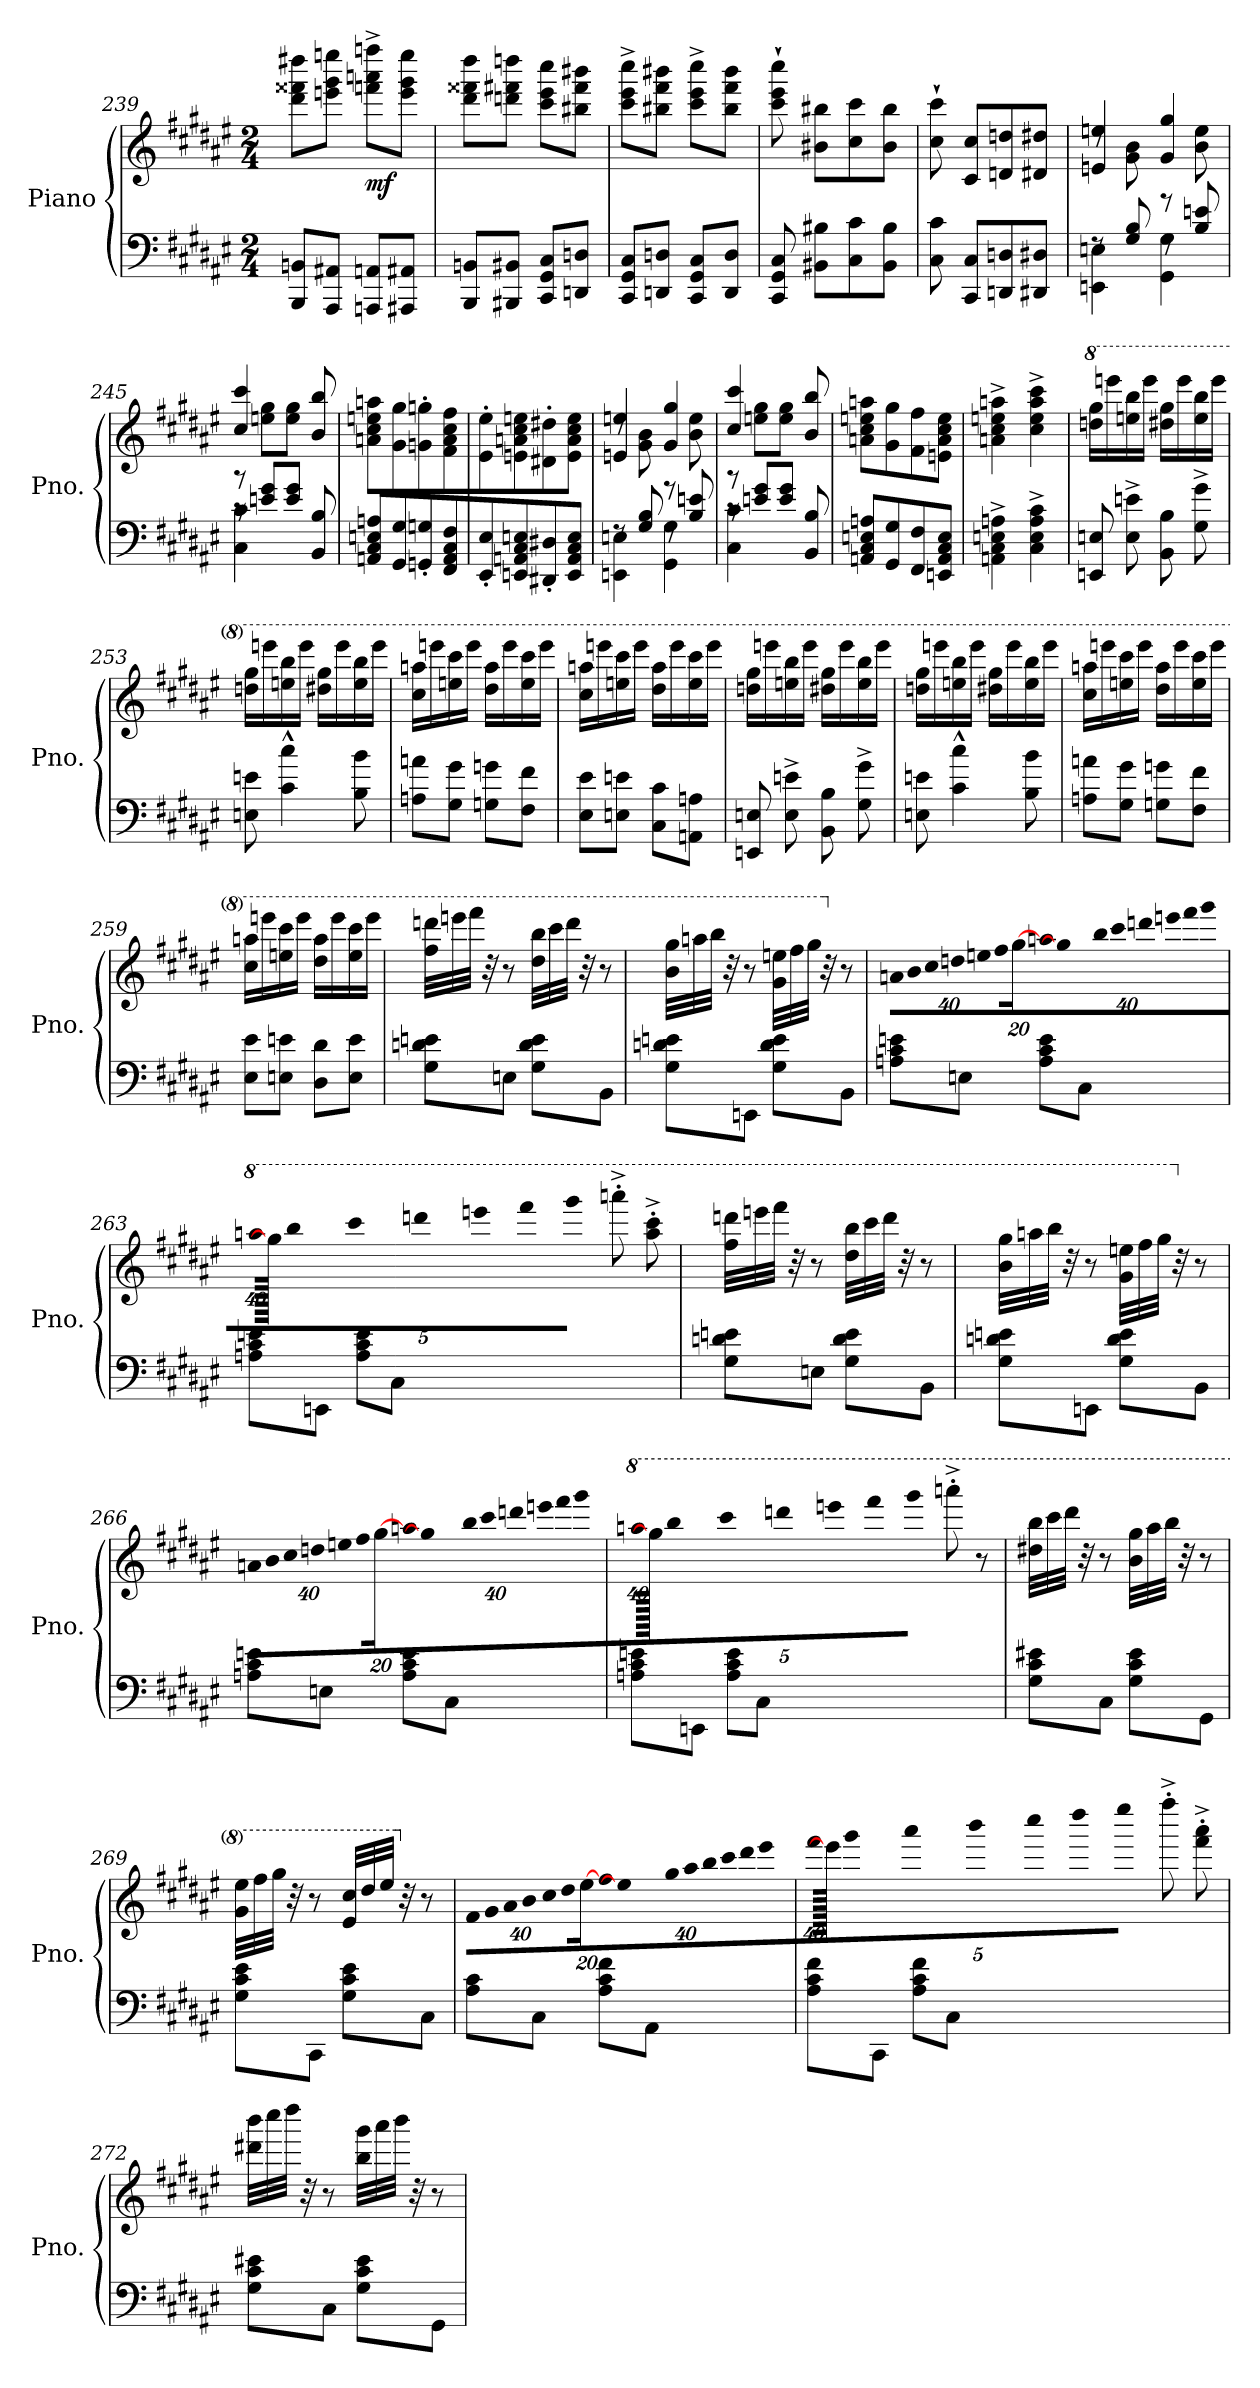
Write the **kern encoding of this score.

**kern	**kern	**dynam
*part1	*part1	*part1
*staff2	*staff1	*staff1/2
*I"Piano	*	*
*I'Pno.	*	*
!!LO:LB:g=z
*clefF4	*clefG2	*
*k[f#c#g#d#a#e#]	*k[f#c#g#d#a#e#]	*
*M2/4	*M2/4	*
=239	=239	=239
8BBB/ 8BBn/L	8ddd#\ 8fff##X\ 8dddd#X\L	.
8AAA#/ 8AA#X/J	8eeen\ 8ggg#\ 8eeeen\J	.
!	!	!LO:DY:b
8AAAn/ 8AAn/L	8fffn\^ 8aaan\^ 8ffffn\^L	mf
8AAA#X/ 8AA#X/J	8eee\ 8ggg#\ 8eeee\J	.
=240	=240	=240
8BBB/ 8BBn/L	8ddd#\ 8fff##X\ 8dddd#\L	.
8BBB#X/ 8BB#X/J	8dddn\ 8fff#X\ 8ddddn\J	.
8CC#/ 8GG#/ 8C#/L	8ccc#\ 8eee#\ 8cccc#\L	.
8DDn/ 8Dn/J	8bb#X\ 8fff#\ 8bbb#X\J	.
=241	=241	=241
8CC#/ 8GG#/ 8C#/L	8ccc#\^ 8eee#\^ 8cccc#\^L	.
8DDn/ 8Dn/J	8bb#X\ 8fff#\ 8bbb#X\J	.
8CC#/ 8GG#/ 8C#/L	8ccc#\^ 8eee#\^ 8cccc#\^L	.
8DD/ 8D/J	8bb#\ 8fff#\ 8bbb#\J	.
=242	=242	=242
8CC#/ 8GG#/ 8C#/	8ccc#\` 8eee#\` 8cccc#\`	.
8BB#X\ 8B#X\L	8b#X\ 8bb#X\L	.
8C#\ 8c#\	8cc#\ 8ccc#\	.
8BB#\ 8B#\J	8b#\ 8bb#\J	.
=243	=243	=243
8C#\ 8c#\	8cc#\` 8ccc#\`	.
8CC#/ 8C#/L	8c#/ 8cc#/L	.
8DDn/ 8Dn/	8dn/ 8ddn/	.
8DD#X/ 8D#X/J	8d#X/ 8dd#X/J	.
=244	=244	=244
*	*MM170	*
*^	*^	*
8rF	4EEn\ 4En\	8rdd	4en/ 4een/	.
8G#/ 8B/	.	8g#\ 8b\	.	.
8rF	4GG#\ 4G#\	8rF	4g#/ 4gg#/	.
8B/ 8en/	.	8b\ 8ee\	.	.
=245	=245	=245	=245	=245
8rc	4C#\ 4c#\	8rA	4cc#/ 4ccc#/	.
8en/ 8g#/L	.	8een\ 8gg#\L	.	.
8e/ 8g#/J	4ryy	8ee\ 8gg#\J	4ryy	.
8BB/ 8B/	.	8b/ 8bb/	.	.
*v	*v	*	*	*
*	*v	*v	*
!!LO:LB:g=z
=246	=246	=246
8AAn/ 8C#/ 8En/ 8An/L	8an\ 8cc#\ 8een\ 8aan\L	.
8GG#/ 8G#/	8g#\ 8gg#\	.
8GGn/' 8Gn/'	8gn\' 8ggn\'	.
8FF#/ 8AA/ 8C#/ 8F#/	8f#\ 8a\ 8cc#\ 8ff#\	.
=247	=247	=247
8EE#/' 8E#/'	8e#\' 8ee#\'	.
8EEn/ 8AAn/ 8C#/ 8En/	8en\ 8an\ 8cc#\ 8een\	.
8DD#X/' 8D#X/'	8d#X\' 8dd#X\'	.
8EE/ 8AA/ 8C#/ 8E/J	8e\ 8a\ 8cc#\ 8ee\J	.
=248	=248	=248
*^	*^	*
8rF	4EEn\ 4En\	8rdd	4en/ 4een/	.
8G#/ 8B/	.	8g#\ 8b\	.	.
8rF	4GG#\ 4G#\	8rF	4g#/ 4gg#/	.
8B/ 8en/	.	8b\ 8ee\	.	.
=249	=249	=249	=249	=249
8rc	4C#\ 4c#\	8rA	4cc#/ 4ccc#/	.
8en/ 8g#/L	.	8een\ 8gg#\L	.	.
8e/ 8g#/J	4ryy	8ee\ 8gg#\J	4ryy	.
8BB/ 8B/	.	8b/ 8bb/	.	.
*v	*v	*	*	*
*	*v	*v	*
=250	=250	=250
8AAn/ 8C#/ 8En/ 8An/L	8an\ 8cc#\ 8een\ 8aan\L	.
8GG#/ 8G#/	8g#\ 8gg#\	.
8FF#/ 8F#/	8f#\ 8ff#\	.
8EEn/ 8AA/ 8C#/ 8E/J	8en\ 8a\ 8cc#\ 8ee\J	.
=251	=251	=251
4AAn\^ 4C#\^ 4En\^ 4An\^	4an\^ 4cc#\^ 4een\^ 4aan\^	.
4C#\^ 4E\^ 4A\^ 4c#\^	4cc#\^ 4ee\^ 4aa\^ 4ccc#\^	.
=252	=252	=252
*	*8va	*
*	*MM164	*
8EEn/ 8En/	16dddn\ 16ggg#\LL	.
.	16eeeen\	.
8E\^ 8en\^	16eeen\ 16bbb\	.
.	16eeee\JJ	.
8BB\ 8B\	16ddd#X\ 16ggg#\LL	.
.	16eeee\	.
8G#\^ 8g#\^	16eee\ 16bbb\	.
.	16eeee\JJ	.
!!LO:LB:g=z
=253	=253	=253
8En\ 8en\	16dddn\ 16ggg#\LL	.
.	16eeeen\	.
4c#\^^ 4cc#\^^	16eeen\ 16bbb\	.
.	16eeee\JJ	.
.	16ddd#X\ 16ggg#\LL	.
.	16eeee\	.
8B\ 8b\	16eee\ 16bbb\	.
.	16eeee\JJ	.
=254	=254	=254
8An\ 8an\L	16ccc#\ 16aaan\LL	.
.	16eeeen\	.
8G#\ 8g#\J	16eeen\ 16cccc#\	.
.	16eeee\JJ	.
8Gn\ 8gn\L	16ddd#\ 16aaa\LL	.
.	16eeee\	.
8F#\ 8f#\J	16eee\ 16cccc#\	.
.	16eeee\JJ	.
=255	=255	=255
8E#\ 8e#\L	16ccc#\ 16aaan\LL	.
.	16eeeen\	.
8En\ 8en\J	16eeen\ 16cccc#\	.
.	16eeee\JJ	.
8C#\ 8c#\L	16ddd#\ 16aaa\LL	.
.	16eeee\	.
8AAn\ 8An\J	16eee\ 16cccc#\	.
.	16eeee\JJ	.
=256	=256	=256
8EEn/ 8En/	16dddn\ 16ggg#\LL	.
.	16eeeen\	.
8E\^ 8en\^	16eeen\ 16bbb\	.
.	16eeee\JJ	.
8BB\ 8B\	16ddd#X\ 16ggg#\LL	.
.	16eeee\	.
8G#\^ 8g#\^	16eee\ 16bbb\	.
.	16eeee\JJ	.
=257	=257	=257
8En\ 8en\	16dddn\ 16ggg#\LL	.
.	16eeeen\	.
4c#\^^ 4cc#\^^	16eeen\ 16bbb\	.
.	16eeee\JJ	.
.	16ddd#X\ 16ggg#\LL	.
.	16eeee\	.
8B\ 8b\	16eee\ 16bbb\	.
.	16eeee\JJ	.
!!LO:LB:g=z
=258	=258	=258
8An\ 8an\L	16ccc#\ 16aaan\LL	.
.	16eeeen\	.
8G#\ 8g#\J	16eeen\ 16cccc#\	.
.	16eeee\JJ	.
8Gn\ 8gn\L	16ddd#\ 16aaa\LL	.
.	16eeee\	.
8F#\ 8f#\J	16eee\ 16cccc#\	.
.	16eeee\JJ	.
=259	=259	=259
8E#\ 8e#\L	16ccc#\ 16aaan\LL	.
.	16eeeen\	.
8En\ 8en\J	16eeen\ 16cccc#\	.
.	16eeee\JJ	.
8D#\ 8d#\L	16ddd#\ 16aaa\LL	.
.	16eeee\	.
8E\ 8e\J	16eee\ 16cccc#\	.
.	16eeee\JJ	.
=260	=260	=260
*	*MM170	*
8G#\ 8dn\ 8en\L	32fff#\ 32ddddn\LLL	.
.	32eeeen\	.
.	32ffff#\JJJ	.
.	32r	.
8En\J	8r	.
8G#\ 8d\ 8e\L	32ddd#\ 32bbb\LLL	.
.	32cccc#\	.
.	32dddd\JJJ	.
.	32r	.
8BB\J	8r	.
=261	=261	=261
8G#\ 8dn\ 8en\L	32bb\ 32ggg#\LLL	.
.	32aaan\	.
.	32bbb\JJJ	.
.	32r	.
8EEn\J	8r	.
8G#\ 8d\ 8e\L	32gg#\ 32eeen\LLL	.
.	32fff#\	.
.	32ggg#\JJJ	.
*	*X8va	*
.	32r	.
8BB\J	8r	.
!!LO:PB:g=z
=262	=262	=262
*	*Xbrackettup	*
!	!LO:N:vis=16	!
8An\ 8c#\ 8en\L	640%23an\LL	.
!	!LO:N:vis=16	!
.	640%23b\	.
!	!LO:N:vis=16	!
.	640%23cc#\	.
!	!LO:N:vis=16	!
.	640%23ddn\	.
8En\J	.	.
!	!LO:N:vis=16	!
.	640%23een\	.
!	!LO:N:vis=16	!
.	640%23ff#\	.
.	[320%11gg#\	.
!	!LO:N:vis=16	!
8A\ 8c#\ 8e\L	640%23aan\	.
.	640gg#\]	.
!	!LO:N:vis=16	!
.	640%23bb\	.
!	!LO:N:vis=16	!
.	640%23ccc#\	.
!	!LO:N:vis=16	!
.	640%23dddn\	.
8C#\J	.	.
!	!LO:N:vis=16	!
.	640%23eeen\	.
!	!LO:N:vis=16	!
.	640%23fff#\	.
.	[320%11ggg#\	.
640ryy	.	.
=263	=263	=263
*	*8va	*
!	!LO:N:vis=16	!
8An\ 8c#\ 8en\L	640%23aaan\	.
.	640ggg#\]	.
!	!LO:N:vis=16	!
.	640%23bbb\	.
!	!LO:N:vis=16	!
.	640%23cccc#\	.
!	!LO:N:vis=16	!
.	640%23ddddn\	.
8EEn\J	.	.
!	!LO:N:vis=16	!
.	640%23eeeen\	.
!	!LO:N:vis=16	!
.	640%23ffff#\	.
!	!LO:N:vis=16	!
.	640%23gggg#\JJ	.
8A\ 8c#\ 8e\L	.	.
.	8aaaan'^\	.
8C#\J	.	.
.	8aaa\'^ 8cccc#\'^	.
320ryy	.	.
=264	=264	=264
*	*MM176	*
8G#\ 8dn\ 8en\L	32fff#\ 32ddddn\LLL	.
.	32eeeen\	.
.	32ffff#\JJJ	.
.	32r	.
8En\J	8r	.
8G#\ 8d\ 8e\L	32ddd#\ 32bbb\LLL	.
.	32cccc#\	.
.	32dddd\JJJ	.
.	32r	.
8BB\J	8r	.
=265	=265	=265
8G#\ 8dn\ 8en\L	32bb\ 32ggg#\LLL	.
.	32aaan\	.
.	32bbb\JJJ	.
.	32r	.
8EEn\J	8r	.
8G#\ 8d\ 8e\L	32gg#\ 32eeen\LLL	.
.	32fff#\	.
.	32ggg#\JJJ	.
*	*X8va	*
.	32r	.
8BB\J	8r	.
!!LO:LB:g=z
=266	=266	=266
!	!LO:N:vis=16	!
8An\ 8c#\ 8en\L	640%23an\LL	.
!	!LO:N:vis=16	!
.	640%23b\	.
!	!LO:N:vis=16	!
.	640%23cc#\	.
!	!LO:N:vis=16	!
.	640%23ddn\	.
8En\J	.	.
!	!LO:N:vis=16	!
.	640%23een\	.
!	!LO:N:vis=16	!
.	640%23ff#\	.
.	[320%11gg#\	.
!	!LO:N:vis=16	!
8A\ 8c#\ 8e\L	640%23aan\	.
.	640gg#\]	.
!	!LO:N:vis=16	!
.	640%23bb\	.
!	!LO:N:vis=16	!
.	640%23ccc#\	.
!	!LO:N:vis=16	!
.	640%23dddn\	.
8C#\J	.	.
!	!LO:N:vis=16	!
.	640%23eeen\	.
!	!LO:N:vis=16	!
.	640%23fff#\	.
.	[320%11ggg#\	.
640ryy	.	.
=267	=267	=267
*	*8va	*
!	!LO:N:vis=16	!
8An\ 8c#\ 8en\L	640%23aaan\	.
.	640ggg#\]	.
!	!LO:N:vis=16	!
.	640%23bbb\	.
!	!LO:N:vis=16	!
.	640%23cccc#\	.
!	!LO:N:vis=16	!
.	640%23ddddn\	.
8EEn\J	.	.
!	!LO:N:vis=16	!
.	640%23eeeen\	.
!	!LO:N:vis=16	!
.	640%23ffff#\	.
!	!LO:N:vis=16	!
.	640%23gggg#\JJ	.
8A\ 8c#\ 8e\L	.	.
.	8aaaan'^\	.
8C#\J	.	.
.	8r	.
320ryy	.	.
=268	=268	=268
8G#\ 8c#\ 8e#X\L	32ddd#X\ 32bbb\LLL	.
.	32cccc#\	.
.	32dddd#\JJJ	.
.	32r	.
8C#\J	8r	.
8G#\ 8c#\ 8e#\L	32bb\ 32ggg#\LLL	.
.	32aaa#\	.
.	32bbb\JJJ	.
.	32r	.
8GG#\J	8r	.
=269	=269	=269
8G#\ 8c#\ 8e#\L	32gg#\ 32eee#\LLL	.
.	32fff#\	.
.	32ggg#\JJJ	.
.	32r	.
8CC#\J	8r	.
8G#\ 8c#\ 8e#\L	32ee#/ 32ccc#/LLL	.
.	32ddd#/	.
.	32eee#/JJJ	.
*	*X8va	*
.	32r	.
8C#\J	8r	.
!!LO:LB:g=z
=270	=270	=270
!	!LO:N:vis=16	!
8A#\ 8c#\L	640%23f#\LL	.
!	!LO:N:vis=16	!
.	640%23g#\	.
!	!LO:N:vis=16	!
.	640%23a#\	.
!	!LO:N:vis=16	!
.	640%23b\	.
8C#\J	.	.
!	!LO:N:vis=16	!
.	640%23cc#\	.
!	!LO:N:vis=16	!
.	640%23dd#\	.
.	[320%11ee#\	.
!	!LO:N:vis=16	!
8A#\ 8c#\ 8f#\L	640%23ff#\	.
.	640ee#\]	.
!	!LO:N:vis=16	!
.	640%23gg#\	.
!	!LO:N:vis=16	!
.	640%23aa#\	.
!	!LO:N:vis=16	!
.	640%23bb\	.
8AA#\J	.	.
!	!LO:N:vis=16	!
.	640%23ccc#\	.
!	!LO:N:vis=16	!
.	640%23ddd#\	.
.	[320%11eee#\	.
640ryy	.	.
=271	=271	=271
!	!LO:N:vis=16	!
8A#\ 8c#\ 8f#\L	640%23fff#\	.
.	640eee#\]	.
!	!LO:N:vis=16	!
.	640%23ggg#\	.
!	!LO:N:vis=16	!
.	640%23aaa#\	.
!	!LO:N:vis=16	!
.	640%23bbb\	.
8CC#\J	.	.
!	!LO:N:vis=16	!
.	640%23cccc#\	.
!	!LO:N:vis=16	!
.	640%23dddd#\	.
!	!LO:N:vis=16	!
.	640%23eeee#\JJ	.
8A#\ 8c#\ 8f#\L	.	.
.	8ffff#'^\	.
8C#\J	.	.
.	8fff#\'^ 8aaa#\'^	.
320ryy	.	.
=272	=272	=272
8G#\ 8c#\ 8e#X\L	32ddd#X\ 32bbb\LLL	.
.	32cccc#\	.
.	32dddd#\JJJ	.
.	32r	.
8C#\J	8r	.
8G#\ 8c#\ 8e#\L	32bb\ 32ggg#\LLL	.
.	32aaa#\	.
.	32bbb\JJJ	.
.	32r	.
8GG#\J	8r	.
=	=	=
*-	*-	*-
